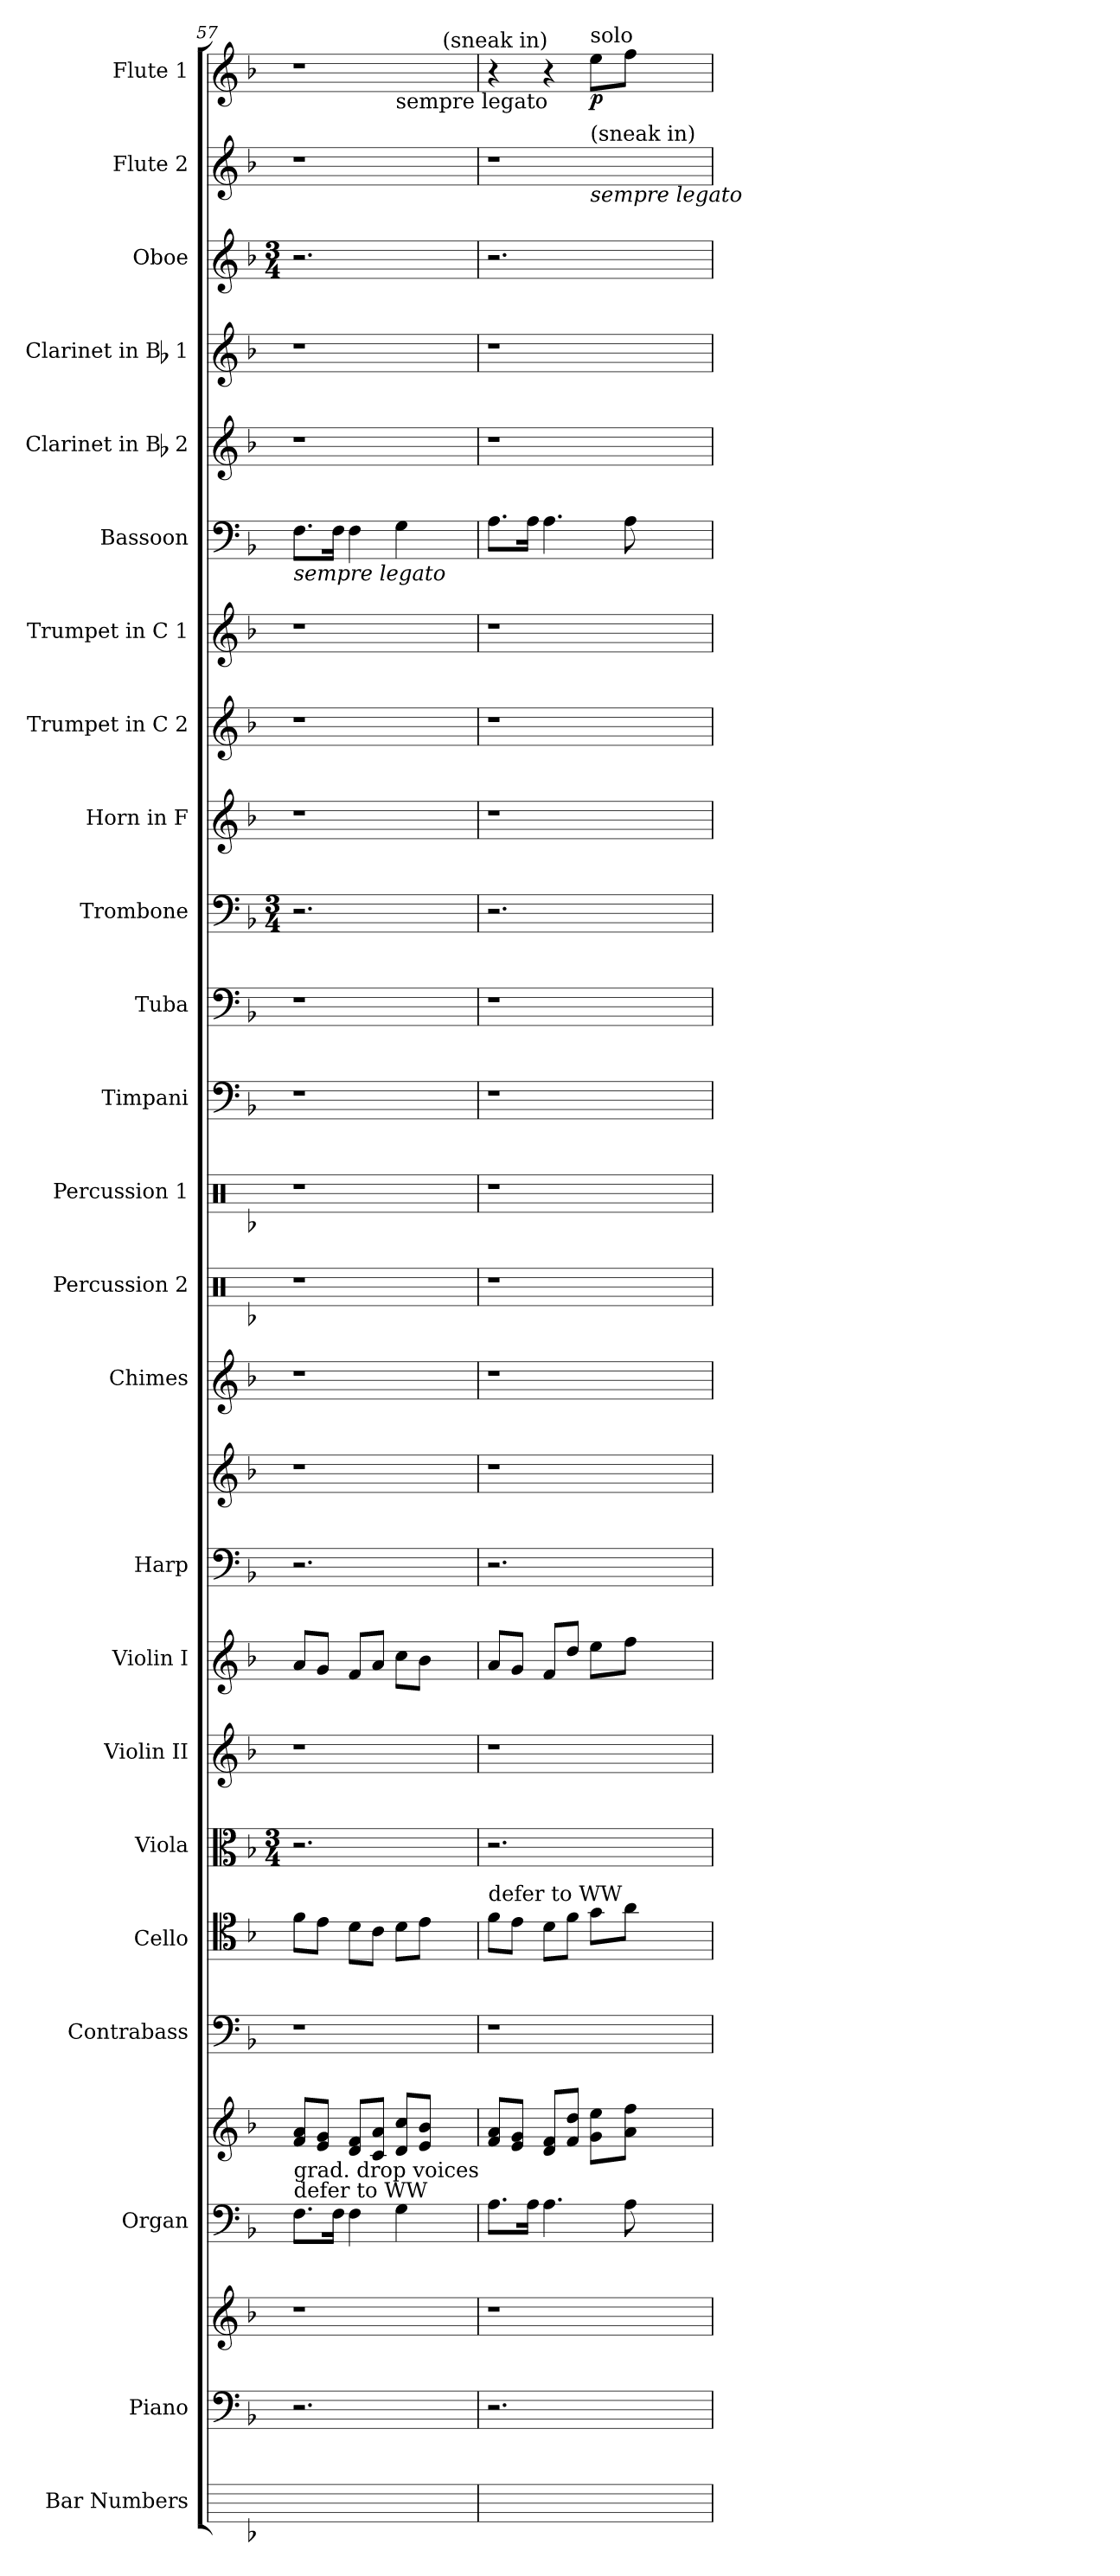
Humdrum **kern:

**kern	**kern	**kern	**kern	**kern	**kern	**kern	**kern	**kern	**kern	**kern	**kern	**kern	**kern	**kern	**kern	**kern	**kern	**kern	**kern	**kern	**kern	**kern	**kern	**kern	**kern	**kern	**dynam
*part24	*part23	*part23	*part22	*part22	*part21	*part20	*part19	*part18	*part17	*part16	*part16	*part15	*part14	*part13	*part12	*part11	*part10	*part9	*part8	*part7	*part6	*part5	*part4	*part3	*part2	*part1	*part1
*staff27	*staff26	*staff25	*staff24	*staff23	*staff22	*staff21	*staff20	*staff19	*staff18	*staff17	*staff16	*staff15	*staff14	*staff13	*staff12	*staff11	*staff10	*staff9	*staff8	*staff7	*staff6	*staff5	*staff4	*staff3	*staff2	*staff1	*staff1
*I"Bar Numbers	*I"Piano	*	*I"Organ	*	*I"Contrabass	*I"Cello	*I"Viola	*I"Violin II	*I"Violin I	*I"Harp	*	*I"Chimes	*I"Percussion 2	*I"Percussion 1	*I"Timpani	*I"Tuba	*I"Trombone	*I"Horn in F	*I"Trumpet in C 2	*I"Trumpet in C 1	*I"Bassoon	*I"Clarinet in Bb 2	*I"Clarinet in Bb 1	*I"Oboe	*I"Flute 2	*I"Flute 1	*
*	*I'Pno.	*	*I'Org.	*	*I'Cb.	*	*I'Vla.	*I'Vln. II	*I'Vln. I	*I'Hp.	*	*I'Chm.	*I'Perc. 2	*I'Perc. 1	*I'Timp.	*I'Tuba	*I'Tbn.	*	*I'Tpt 2	*I'Tpt 1	*I'Bsn.	*I'Cl 2	*I'Cl 1	*I'Ob.	*I'Fl 2	*I'Fl 1	*
*	*clefF4	*clefG2	*clefF4	*clefG2	*clefF4	*clefC4	*clefC3	*clefG2	*clefG2	*clefF4	*clefG2	*clefG2	*clefX	*clefX	*clefF4	*clefF4	*clefF4	*clefG2	*clefG2	*clefG2	*clefF4	*clefG2	*clefG2	*clefG2	*clefG2	*clefG2	*
*	*	*	*	*	*ITrd7c12	*	*	*	*	*	*	*	*	*	*	*	*	*	*	*	*	*	*	*	*	*	*
*k[b-]	*k[b-]	*k[b-]	*k[b-]	*k[b-]	*k[b-]	*k[b-]	*k[b-]	*k[b-]	*k[b-]	*k[b-]	*k[b-]	*k[b-]	*k[b-]	*k[b-]	*k[b-]	*k[b-]	*k[b-]	*k[b-]	*k[b-]	*k[b-]	*k[b-]	*k[b-]	*k[b-]	*k[b-]	*k[b-]	*k[b-]	*
*F:	*F:	*F:	*F:	*F:	*F:	*F:	*F:	*F:	*F:	*F:	*F:	*F:	*F:	*F:	*F:	*F:	*F:	*F:	*F:	*F:	*F:	*F:	*F:	*F:	*F:	*F:	*
*	*	*	*	*	*	*	*M3/4	*	*	*	*	*	*	*	*	*	*M3/4	*	*	*	*	*	*	*M3/4	*	*	*
=57	=57	=57	=57	=57	=57	=57	=57	=57	=57	=57	=57	=57	=57	=57	=57	=57	=57	=57	=57	=57	=57	=57	=57	=57	=57	=57	=57
!	!	!	!	!	!	!	!	!	!	!	!	!	!	!	!	!	!	!	!	!	!LO:TX:b:i:t=sempre legato	!	!	!	!	!	!
!	!	!	!	!LO:TX:b:t=grad. drop voices\ndefer to WW	!	!	!	!	!	!	!	!	!	!	!	!	!	!	!	!	!	!	!	!	!	!	!
*	*	*	*	*	*	*	*	*	*	*	*	*	*	*	*	*	*	*	*	*	*	*	*	*	*	*^	*
*	*	*	*	*	*	*	*	*	*	*	*	*	*	*	*	*	*	*	*	*	*	*	*	*	*	*	*^	*
1ryy	2.r	1r	8.F\L	8f/ 8a/L	1r	8f\L	2.r	1r	8a/L	2.r	1r	1r	1r	1r	1r	1r	2.r	1r	1r	1r	8.F\L	1r	1r	2.r	1r	1r	2ryy	2.ryy	.
.	.	.	.	8e/ 8g/J	.	8e\J	.	.	8g/J	.	.	.	.	.	.	.	.	.	.	.	.	.	.	.	.	.	.	.	.
.	.	.	16F\Jk	.	.	.	.	.	.	.	.	.	.	.	.	.	.	.	.	.	16F\Jk	.	.	.	.	.	.	.	.
.	.	.	4F\	8d/ 8f/L	.	8d\L	.	.	8f/L	.	.	.	.	.	.	.	.	.	.	.	4F\	.	.	.	.	.	.	.	.
.	.	.	.	8c/ 8a/J	.	8c\J	.	.	8a/J	.	.	.	.	.	.	.	.	.	.	.	.	.	.	.	.	.	.	.	.
!	!	!	!	!	!	!	!	!	!	!	!	!	!	!	!	!	!	!	!	!	!	!	!	!	!	!	!LO:TX:b:t=sempre legato	!	!
.	.	.	4G\	8d/ 8cc/L	.	8d\L	.	.	8cc\L	.	.	.	.	.	.	.	.	.	.	.	4G\	.	.	.	.	.	2ryy	.	.
.	.	.	.	8e/ 8b-/J	.	8e\J	.	.	8b-\J	.	.	.	.	.	.	.	.	.	.	.	.	.	.	.	.	.	.	.	.
!	!	!	!	!	!	!	!	!	!	!	!	!	!	!	!	!	!	!	!	!	!	!	!	!	!	!	!	!LO:TX:a:t=(sneak in)	!
.	4ryy	.	4ryy	4ryy	.	4ryy	4ryy	.	4ryy	4ryy	.	.	.	.	.	.	4ryy	.	.	.	4ryy	.	.	4ryy	.	.	.	4ryy	.
=58	=58	=58	=58	=58	=58	=58	=58	=58	=58	=58	=58	=58	=58	=58	=58	=58	=58	=58	=58	=58	=58	=58	=58	=58	=58	=58	=58	=58	=58
!	!	!	!	!	!	!LO:TX:a:t=defer to WW	!	!	!	!	!	!	!	!	!	!	!	!	!	!	!	!	!	!	!	!	!	!	!
*	*	*	*	*	*	*	*	*	*	*	*	*	*	*	*	*	*	*	*	*	*	*	*	*	*^	*v	*v	*v	*
1ryy	2.r	1r	8.A\L	8f/ 8a/L	1r	8f\L	2.r	1r	8a/L	2.r	1r	1r	1r	1r	1r	1r	2.r	1r	1r	1r	8.A\L	1r	1r	2.r	1r	2ryy	4r	.
.	.	.	.	8e/ 8g/J	.	8e\J	.	.	8g/J	.	.	.	.	.	.	.	.	.	.	.	.	.	.	.	.	.	.	.
.	.	.	16A\Jk	.	.	.	.	.	.	.	.	.	.	.	.	.	.	.	.	.	16A\Jk	.	.	.	.	.	.	.
.	.	.	4.A\	8d/ 8f/L	.	8d\L	.	.	8f/L	.	.	.	.	.	.	.	.	.	.	.	4.A\	.	.	.	.	.	4r	.
.	.	.	.	8f/ 8dd/J	.	8f\J	.	.	8dd/J	.	.	.	.	.	.	.	.	.	.	.	.	.	.	.	.	.	.	.
!	!	!	!	!	!	!	!	!	!	!	!	!	!	!	!	!	!	!	!	!	!	!	!	!	!	!	!LO:TX:a:t=solo	!
!	!	!	!	!	!	!	!	!	!	!	!	!	!	!	!	!	!	!	!	!	!	!	!	!	!	!LO:TX:a:t=(sneak in)	!	!
!	!	!	!	!	!	!	!	!	!	!	!	!	!	!	!	!	!	!	!	!	!	!	!	!	!	!LO:TX:b:i:t=sempre legato	!	!
!	!	!	!	!	!	!	!	!	!	!	!	!	!	!	!	!	!	!	!	!	!	!	!	!	!	!	!	!LO:DY:b
.	.	.	.	8g\ 8ee\L	.	8g\L	.	.	8ee\L	.	.	.	.	.	.	.	.	.	.	.	.	.	.	.	.	2ryy	8ee\L	p
.	.	.	8A\	8a\ 8ff\J	.	8a\J	.	.	8ff\J	.	.	.	.	.	.	.	.	.	.	.	8A\	.	.	.	.	.	8ff\J	.
.	4ryy	.	4ryy	4ryy	.	4ryy	4ryy	.	4ryy	4ryy	.	.	.	.	.	.	4ryy	.	.	.	4ryy	.	.	4ryy	.	.	4ryy	.
*	*	*	*	*	*	*	*	*	*	*	*	*	*	*	*	*	*	*	*	*	*	*	*	*	*v	*v	*	*
=	=	=	=	=	=	=	=	=	=	=	=	=	=	=	=	=	=	=	=	=	=	=	=	=	=	=	=
*-	*-	*-	*-	*-	*-	*-	*-	*-	*-	*-	*-	*-	*-	*-	*-	*-	*-	*-	*-	*-	*-	*-	*-	*-	*-	*-	*-
